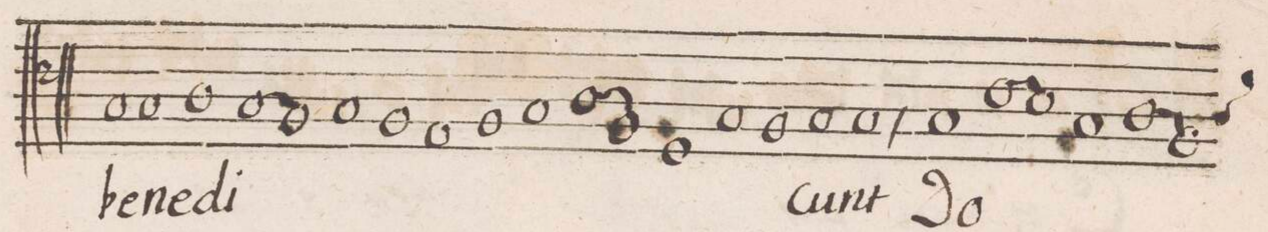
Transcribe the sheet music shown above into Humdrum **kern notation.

**kern	**text
*I"TENOR	*
*clefC4	*
*k[]	*
1G	be-
=43-	=43-
1G	-ne-
1A	.
=44-	=44-
(>1G	-di-
1F)	.
=45-	=45-
1G	.
1F	.
=46-	=46-
1E	.
1F	.
=47-	=47-
1G	.
(>1A	.
=48-	=48-
1F)	.
1D	.
=49-	=49-
1G	.
1F	.
=50-	=50-
1G	.
1G,>	-cunt
=51-	=51-
1G	Do-
(>1c	.
=52-	=52-
1B)	.
1G	.
=53-	=53-
(>1A	.
1F)	.
*custos:A	*
=54-	=54-
*-	*-
